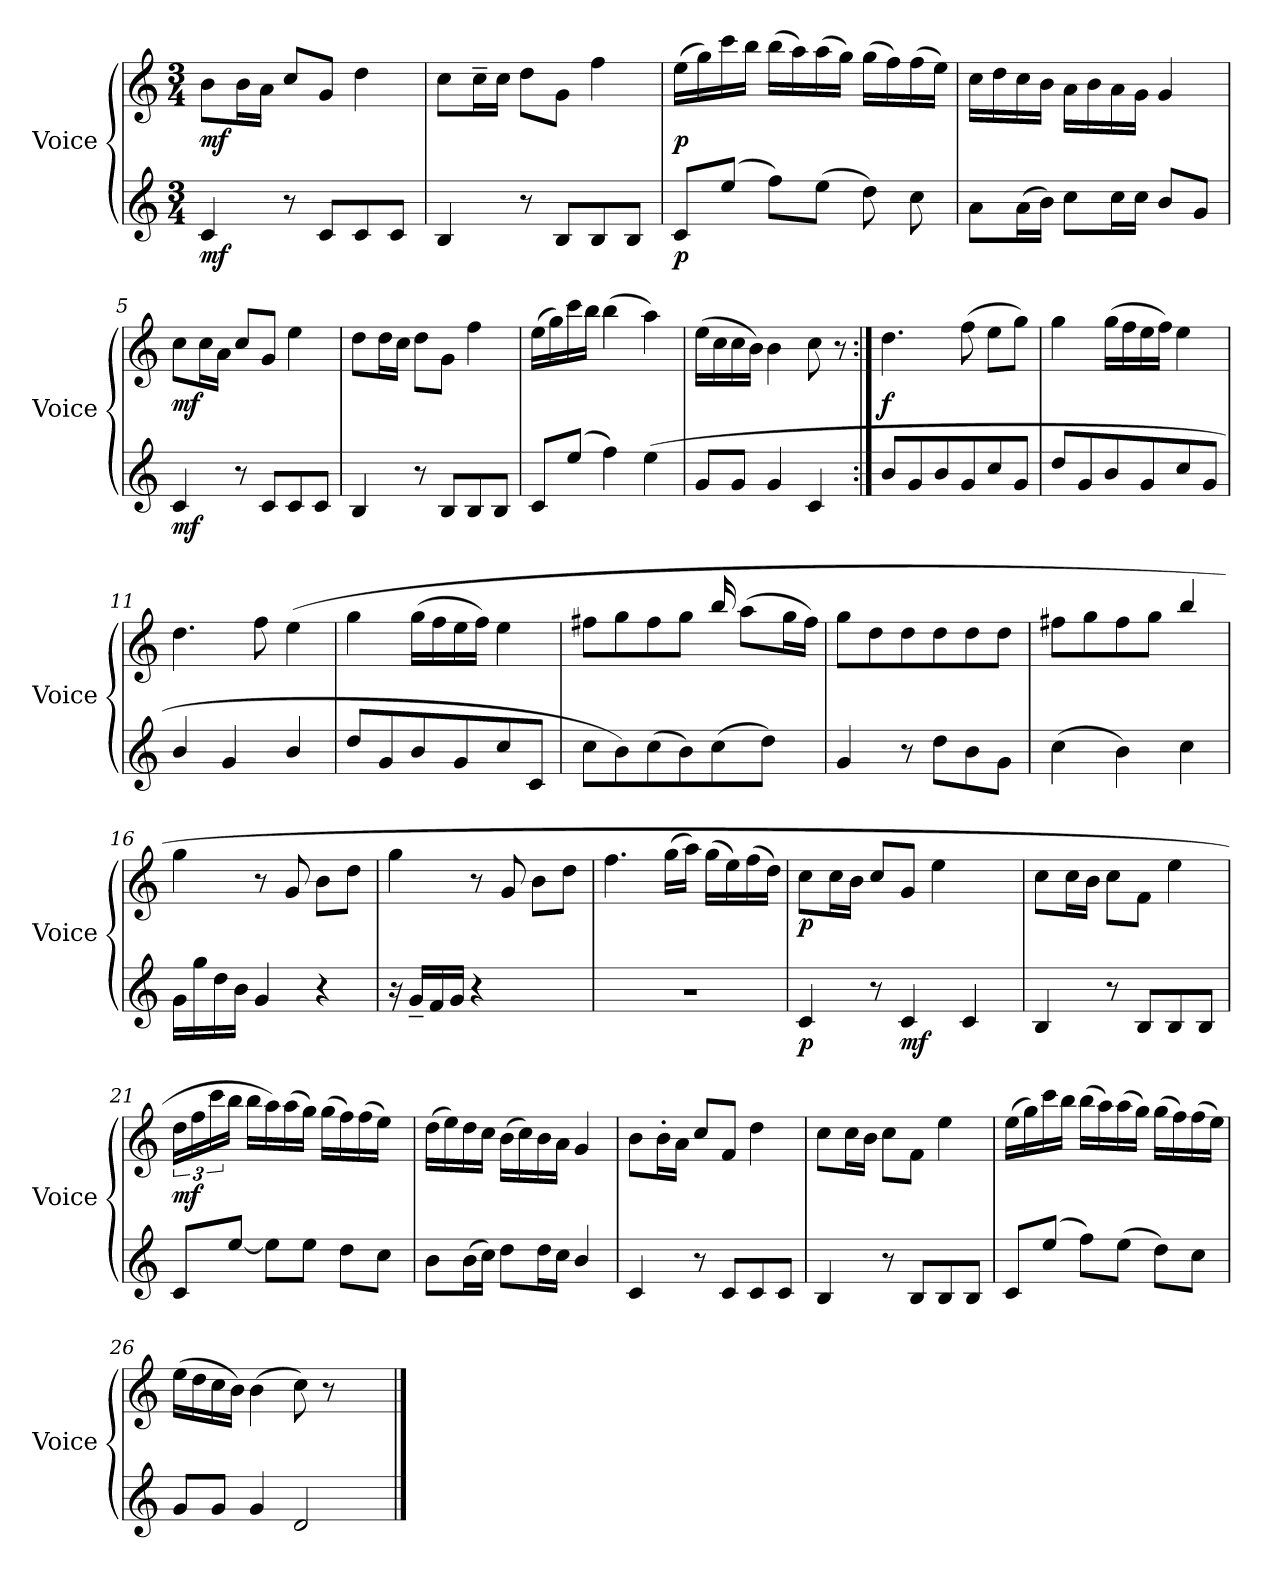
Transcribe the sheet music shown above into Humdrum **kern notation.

**kern	**dynam	**kern	**dynam
*part2	*part2	*part1	*part1
*staff2	*staff2	*staff1	*staff1
*I"Voice	*	*I"Voice	*
*I'Voice	*	*I'Voice	*
*clefG2	*	*clefG2	*
*M3/4	*	*M3/4	*
=1	=1	=1	=1
!	!LO:DY:b	!	!LO:DY:b
4c/	mf	8b\L	mf
.	.	16b\L	.
.	.	16a\JJ	.
8r	.	8cc/L	.
8c/L	.	8g/J	.
8c/	.	4dd\	.
8c/J	.	.	.
=2	=2	=2	=2
4B/	.	8cc\L	.
.	.	16cc~>\L	.
.	.	16cc\JJ	.
8r	.	8dd\L	.
8B/L	.	8g\J	.
8B/	.	4ff\	.
8B/J	.	.	.
=3	=3	=3	=3
!	!LO:DY:b	!	!LO:DY:b
8c/L	p	(>16ee\LL	p
.	.	16gg\)	.
(>8ee/J	.	16ccc\	.
.	.	16bb\JJ	.
8ff\L)	.	(>16bb\LL	.
.	.	16aa\)	.
(>8ee\J	.	(>16aa\	.
.	.	16gg\JJ)	.
8dd\)	.	(>16gg\LL	.
.	.	16ff\)	.
8cc\	.	(>16ff\	.
.	.	16ee\JJ)	.
!!LO:LB:g=z
=4	=4	=4	=4
8a\L	.	16cc\LL	.
.	.	16dd\	.
(>16a\L	.	16cc\	.
16b\JJ)	.	16b\JJ	.
8cc\L	.	16a\LL	.
.	.	16b\	.
16cc\L	.	16a\	.
16cc\JJ	.	16g\JJ	.
8b/L	.	4g/	.
8g/J	.	.	.
=5	=5	=5	=5
!	!LO:DY:b	!	!LO:DY:b
4c/	mf	8cc\L	mf
.	.	16cc\L	.
.	.	16a\JJ	.
8r	.	8cc/L	.
8c/L	.	8g/J	.
8c/	.	4ee\	.
8c/J	.	.	.
=6	=6	=6	=6
4B/	.	8dd\L	.
.	.	16dd\L	.
.	.	16cc\JJ	.
8r	.	8dd\L	.
8B/L	.	8g\J	.
8B/	.	4ff\	.
8B/J	.	.	.
=7	=7	=7	=7
8c/L	.	(>16ee\LL	.
.	.	16gg\)	.
(>8ee/J	.	16ccc\	.
.	.	16bb\JJ	.
4ff\)	.	(>(>(<4bb\	.
(>4ee\	.	4aa\)	.
!!LO:LB:g=z
=8	=8	=8	=8
8g/L	.	(>16ee\LL	.
.	.	16cc\	.
8g/J	.	16cc\	.
.	.	16b\JJ)	.
4g/	.	4b\	.
4c/	.	8cc\	.
.	.	8r	.
=9:|!	=9:|!	=9:|!	=9:|!
!	!	!	!LO:DY:b
8b/L	.	4.dd\	f
8g/	.	.	.
8b/	.	.	.
8g/	.	(>8ff\	.
8cc/	.	8ee\L	.
8g/J	.	8gg\J)	.
=10	=10	=10	=10
8dd/L	.	4gg\	.
8g/	.	.	.
8b/	.	(>16gg\LL	.
.	.	16ff\	.
8g/	.	16ee\	.
.	.	16ff\JJ)	.
8cc/	.	4ee\	.
8g/J	.	.	.
=11	=11	=11	=11
4b/	.	4.dd\	.
4g/	.	.	.
.	.	8ff\	.
4b/	.	(>4ee\	.
!!LO:LB:g=z
=12	=12	=12	=12
8dd/L	.	4gg\	.
8g/	.	.	.
8b/	.	(>16gg\LL	.
.	.	16ff\	.
8g/	.	16ee\	.
.	.	16ff\JJ)	.
8cc/	.	4ee\	.
8c/J	.	.	.
=13	=13	=13	=13
8cc\L	.	8ff#X\L	.
8b\)	.	8gg\	.
(>8cc\	.	8ff#\	.
8b\)	.	8gg\J	.
(>8cc\	.	16bb/	.
.	.	(>8aa\L	.
8dd\J)	.	.	.
.	.	16gg\L	.
16ryy	.	16ff#\JJ)	.
=14	=14	=14	=14
4g/	.	8gg\L	.
.	.	8dd\	.
8r	.	8dd\	.
8dd\L	.	8dd\	.
8b\	.	8dd\	.
8g\J	.	8dd\J	.
=15	=15	=15	=15
(>4cc\	.	8ff#X\L	.
.	.	8gg\	.
4b\)	.	8ff#\	.
.	.	8gg\J	.
4cc\	.	4bb/	.
!!LO:LB:g=z
=16	=16	=16	=16
16g\LL	.	4gg\	.
16gg\	.	.	.
16dd\	.	.	.
16b\JJ	.	.	.
4g/	.	8r	.
.	.	8g/	.
4r	.	8b\L	.
.	.	8dd\J	.
=17	=17	=17	=17
16ra	.	4gg\	.
16g~</LL	.	.	.
16f/	.	.	.
16g/JJ)	.	.	.
4r	.	8r	.
.	.	8g/	.
4ryy	.	8b\L	.
.	.	8dd\J	.
=18	=18	=18	=18
2.rcc	.	4.ff\	.
.	.	(>16gg\LL	.
.	.	16aa\JJ)	.
.	.	(>16gg\LL	.
.	.	16ee\)	.
.	.	(>16ff\	.
.	.	16dd\JJ)	.
=19	=19	=19	=19
!	!LO:DY:b	!	!LO:DY:b
4c/	p	8cc\L	p
.	.	16cc\L	.
.	.	16b\JJ	.
8r	.	8cc/L	.
!	!LO:DY:b	!	!
4c/	mf	8g/J	.
.	.	4ee\	.
4c/	.	.	.
.	.	8ryy	.
!!LO:PB:g=z
=20	=20	=20	=20
4B/	.	8cc\L	.
.	.	16cc\L	.
.	.	16b\JJ	.
8r	.	8cc\L	.
8B/L	.	8f\J	.
8B/	.	4ee\	.
8B/J	.	.	.
=21	=21	=21	=21
!	!	!	!LO:DY:b
8c/L	.	24dd\LL	mf
.	.	24ff\	.
.	.	24ccc\	.
[>8ee/J	.	16bb\JJ	.
.	.	16bb\LL	.
8ee\L]	.	16aa\)	.
.	.	(>16aa\	.
8ee\J	.	16gg\JJ)	.
.	.	(>16gg\LL	.
8dd\L)	.	16ff\)	.
.	.	(>16ff\	.
8cc\J	.	16ee\JJ)	.
.	.	16ryy	.
=22	=22	=22	=22
8b\L	.	(>16dd\LL	.
.	.	16ee\)	.
(>16b\L	.	16dd\	.
16cc\JJ)	.	16cc\JJ	.
8dd\L	.	(>16b\LL	.
.	.	16cc\)	.
16dd\L	.	16b\	.
16cc\JJ	.	16a\JJ	.
4b/	.	4g/	.
!!LO:LB:g=z
=23	=23	=23	=23
4c/	.	8b\L	.
.	.	16b'<\L	.
.	.	16a\JJ	.
8r	.	8cc/L	.
8c/L	.	8f/J	.
8c/	.	4dd\	.
8c/J	.	.	.
=24	=24	=24	=24
4B/	.	8cc\L	.
.	.	16cc\L	.
.	.	16b\JJ	.
8r	.	8cc\L	.
8B/L	.	8f\J	.
8B/	.	4ee\	.
8B/J	.	.	.
=25	=25	=25	=25
8c/L	.	(>16ee\LL	.
.	.	16gg\)	.
(>8ee/J	.	16ccc\	.
.	.	16bb\JJ	.
8ff\L)	.	(>16bb\LL	.
.	.	16aa\)	.
(>8ee\J	.	(>16aa\	.
.	.	16gg\JJ)	.
8dd\L)	.	(>16gg\LL	.
.	.	16ff\)	.
8cc\J	.	(>16ff\	.
.	.	16ee\JJ)	.
=26	=26	=26	=26
8g/L	.	(>16ee\LL	.
.	.	16dd\	.
8g/J	.	16cc\	.
.	.	16b\JJ)	.
4g/	.	(>4b\	.
2d/	.	8cc\)	.
.	.	8r	.
.	.	4ryy	.
==	==	==	==
*-	*-	*-	*-
